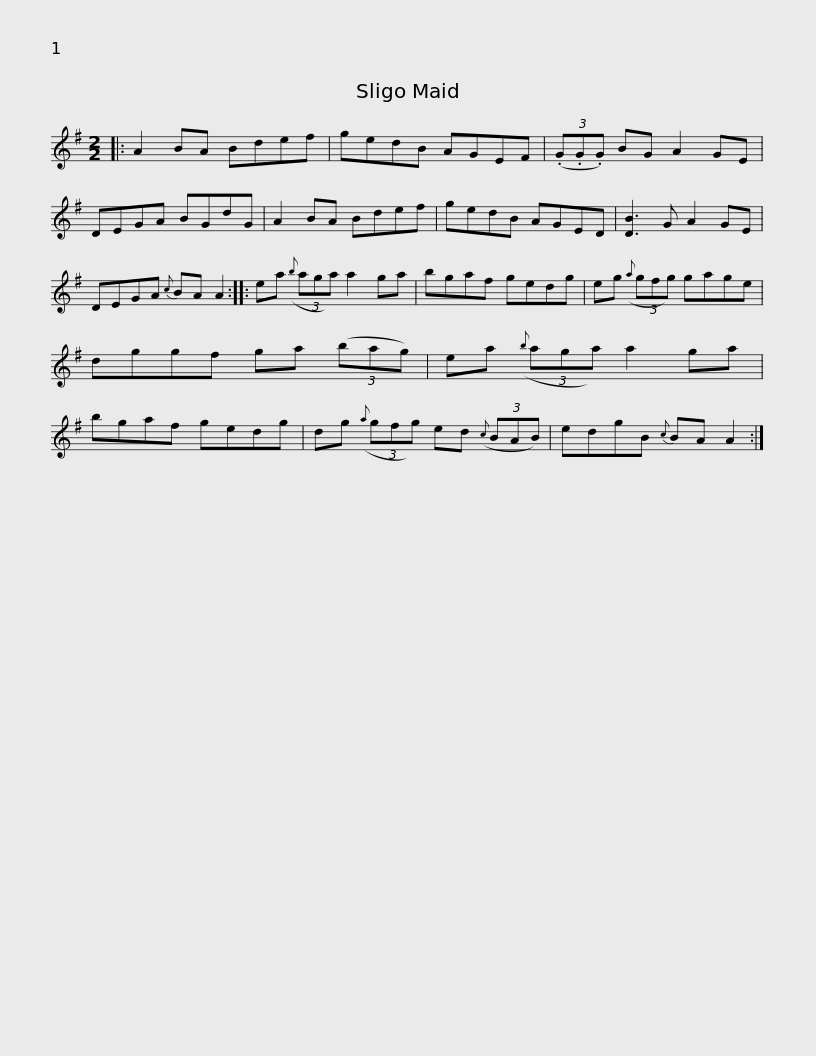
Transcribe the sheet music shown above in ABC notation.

X:1
L:1/8
M:2/2
I:linebreak $
K:G
V:1 treble
V:1
|: A2 BA Bdef | gedB AGEF | (3(.G.G.G) BG A2 GE | DEGA BGdG | A2 BA Bdef |$ %5
 gedB AGED | [DB]3 G A2 GE | DEGA{c} BA A2 :: ea({b} (3aga) a2 ga | bgaf gedg |$ %10
 eg({a} (3gfg) gage | dggf ga (3(bag) | ea({b} (3aga) a2 ga | bgaf gedg |$ dg({a} (3gfg) ed({c} (3BAB) | %15
 edgB{c} BA A2 :| %16
